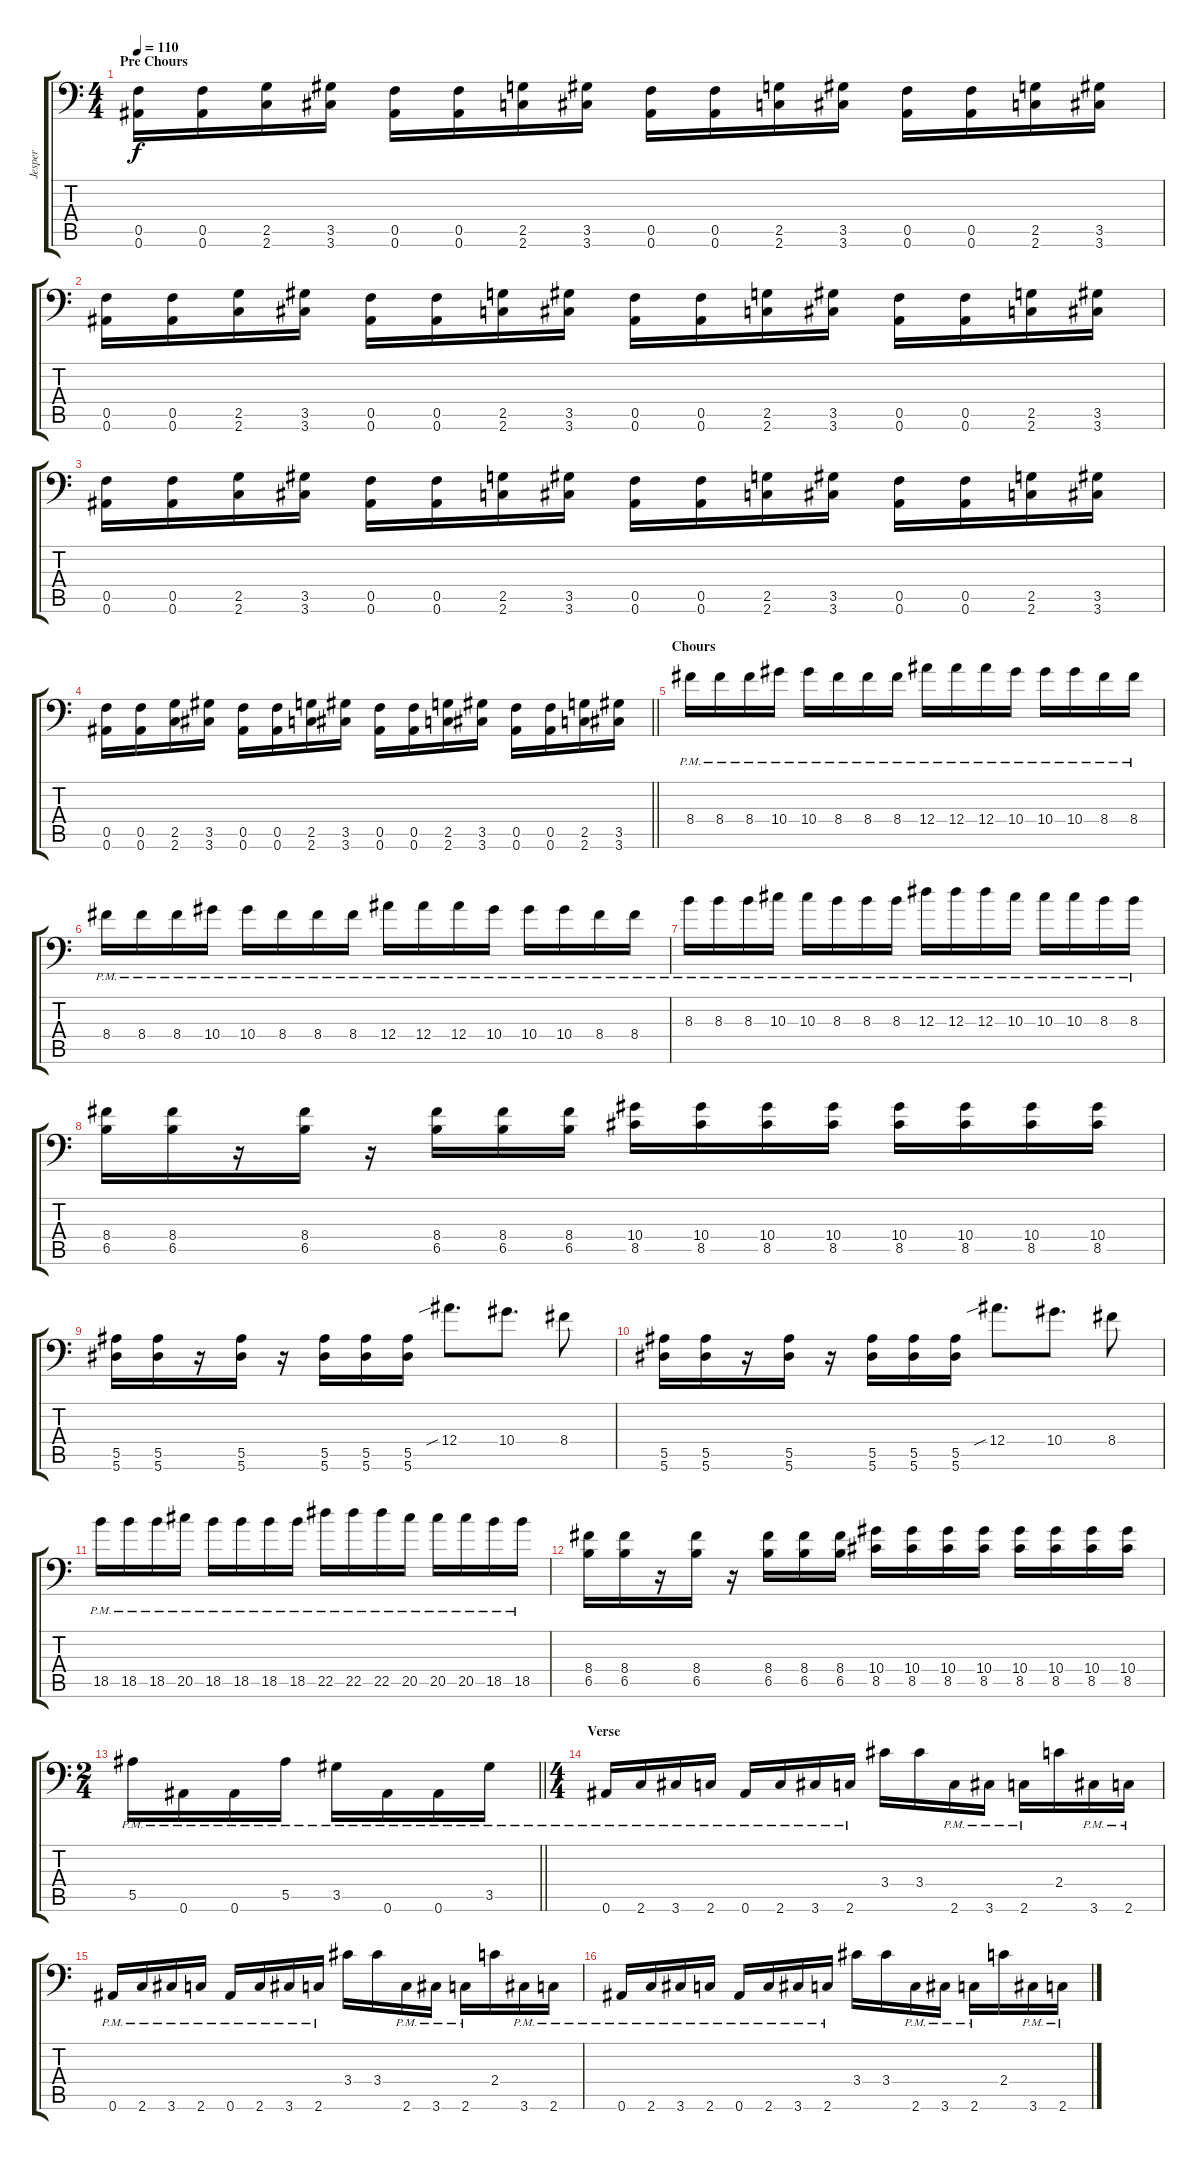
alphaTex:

\track ("Jesper" "Jesper") {instrument distortionguitar}
\staff {score tabs}
\tuning (C4 G3 Eb3 Bb2 F2 Bb1) {hide}
\ts (4 4)
\section ("" "Pre Chours")
\tempo 110
\clef f4
\ks c
(0.5 0.6).16{dy f} (0.5 0.6).16 (2.5 2.6).16 (3.5 3.6).16 (0.5 0.6).16 (0.5 0.6).16 (2.5 2.6).16 (3.5 3.6).16 (0.5 0.6).16 (0.5 0.6).16 (2.5 2.6).16 (3.5 3.6).16 (0.5 0.6).16 (0.5 0.6).16 (2.5 2.6).16 (3.5 3.6).16 |
(0.5 0.6).16 (0.5 0.6).16 (2.5 2.6).16 (3.5 3.6).16 (0.5 0.6).16 (0.5 0.6).16 (2.5 2.6).16 (3.5 3.6).16 (0.5 0.6).16 (0.5 0.6).16 (2.5 2.6).16 (3.5 3.6).16 (0.5 0.6).16 (0.5 0.6).16 (2.5 2.6).16 (3.5 3.6).16 |
(0.5 0.6).16 (0.5 0.6).16 (2.5 2.6).16 (3.5 3.6).16 (0.5 0.6).16 (0.5 0.6).16 (2.5 2.6).16 (3.5 3.6).16 (0.5 0.6).16 (0.5 0.6).16 (2.5 2.6).16 (3.5 3.6).16 (0.5 0.6).16 (0.5 0.6).16 (2.5 2.6).16 (3.5 3.6).16 |
\barLineRight lightlight
(0.5 0.6).16 (0.5 0.6).16 (2.5 2.6).16 (3.5 3.6).16 (0.5 0.6).16 (0.5 0.6).16 (2.5 2.6).16 (3.5 3.6).16 (0.5 0.6).16 (0.5 0.6).16 (2.5 2.6).16 (3.5 3.6).16 (0.5 0.6).16 (0.5 0.6).16 (2.5 2.6).16 (3.5 3.6).16 |
\section ("" "Chours")
8.4{pm}.16 8.4{pm}.16 8.4{pm}.16 10.4{pm}.16 10.4{pm}.16 8.4{pm}.16 8.4{pm}.16 8.4{pm}.16 12.4{pm}.16 12.4{pm}.16 12.4{pm}.16 10.4{pm}.16 10.4{pm}.16 10.4{pm}.16 8.4{pm}.16 8.4{pm}.16 |
8.4{pm}.16 8.4{pm}.16 8.4{pm}.16 10.4{pm}.16 10.4{pm}.16 8.4{pm}.16 8.4{pm}.16 8.4{pm}.16 12.4{pm}.16 12.4{pm}.16 12.4{pm}.16 10.4{pm}.16 10.4{pm}.16 10.4{pm}.16 8.4{pm}.16 8.4{pm}.16 |
8.3{pm}.16 8.3{pm}.16 8.3{pm}.16 10.3{pm}.16 10.3{pm}.16 8.3{pm}.16 8.3{pm}.16 8.3{pm}.16 12.3{pm}.16 12.3{pm}.16 12.3{pm}.16 10.3{pm}.16 10.3{pm}.16 10.3{pm}.16 8.3{pm}.16 8.3{pm}.16 |
(8.4 6.5).16 (8.4 6.5).16 r.16 (8.4 6.5).16 r.16 (8.4 6.5).16 (8.4 6.5).16 (8.4 6.5).16 (10.4 8.5).16 (10.4 8.5).16 (10.4 8.5).16 (10.4 8.5).16 (10.4 8.5).16 (10.4 8.5).16 (10.4 8.5).16 (10.4 8.5).16 |
(5.5 5.6).16 (5.5 5.6).16 r.16 (5.5 5.6).16 r.16 (5.5 5.6).16 (5.5 5.6).16 (5.5 5.6).16 12.4{sib}.8{d} 10.4.8{d} 8.4.8 |
(5.5 5.6).16 (5.5 5.6).16 r.16 (5.5 5.6).16 r.16 (5.5 5.6).16 (5.5 5.6).16 (5.5 5.6).16 12.4{sib}.8{d} 10.4.8{d} 8.4.8 |
18.5{pm}.16 18.5{pm}.16 18.5{pm}.16 20.5{pm}.16 18.5{pm}.16 18.5{pm}.16 18.5{pm}.16 18.5{pm}.16 22.5{pm}.16 22.5{pm}.16 22.5{pm}.16 20.5{pm}.16 20.5{pm}.16 20.5{pm}.16 18.5{pm}.16 18.5{pm}.16 |
(8.4 6.5).16 (8.4 6.5).16 r.16 (8.4 6.5).16 r.16 (8.4 6.5).16 (8.4 6.5).16 (8.4 6.5).16 (10.4 8.5).16 (10.4 8.5).16 (10.4 8.5).16 (10.4 8.5).16 (10.4 8.5).16 (10.4 8.5).16 (10.4 8.5).16 (10.4 8.5).16 |
\ts (2 4)
\barLineRight lightlight
5.5{pm}.16 0.6{pm}.16 0.6{pm}.16 5.5{pm}.16 3.5{pm}.16 0.6{pm}.16 0.6{pm}.16 3.5{pm}.16 |
\ts (4 4)
\section ("" "Verse")
0.6{pm}.16 2.6{pm}.16 3.6{pm}.16 2.6{pm}.16 0.6{pm}.16 2.6{pm}.16 3.6{pm}.16 2.6{pm}.16 3.4.16 3.4.16 2.6{pm}.16 3.6{pm}.16 2.6{pm}.16 2.4.16 3.6{pm}.16 2.6{pm}.16 |
0.6{pm}.16 2.6{pm}.16 3.6{pm}.16 2.6{pm}.16 0.6{pm}.16 2.6{pm}.16 3.6{pm}.16 2.6{pm}.16 3.4.16 3.4.16 2.6{pm}.16 3.6{pm}.16 2.6{pm}.16 2.4.16 3.6{pm}.16 2.6{pm}.16 |
0.6{pm}.16 2.6{pm}.16 3.6{pm}.16 2.6{pm}.16 0.6{pm}.16 2.6{pm}.16 3.6{pm}.16 2.6{pm}.16 3.4.16 3.4.16 2.6{pm}.16 3.6{pm}.16 2.6{pm}.16 2.4.16 3.6{pm}.16 2.6{pm}.16
